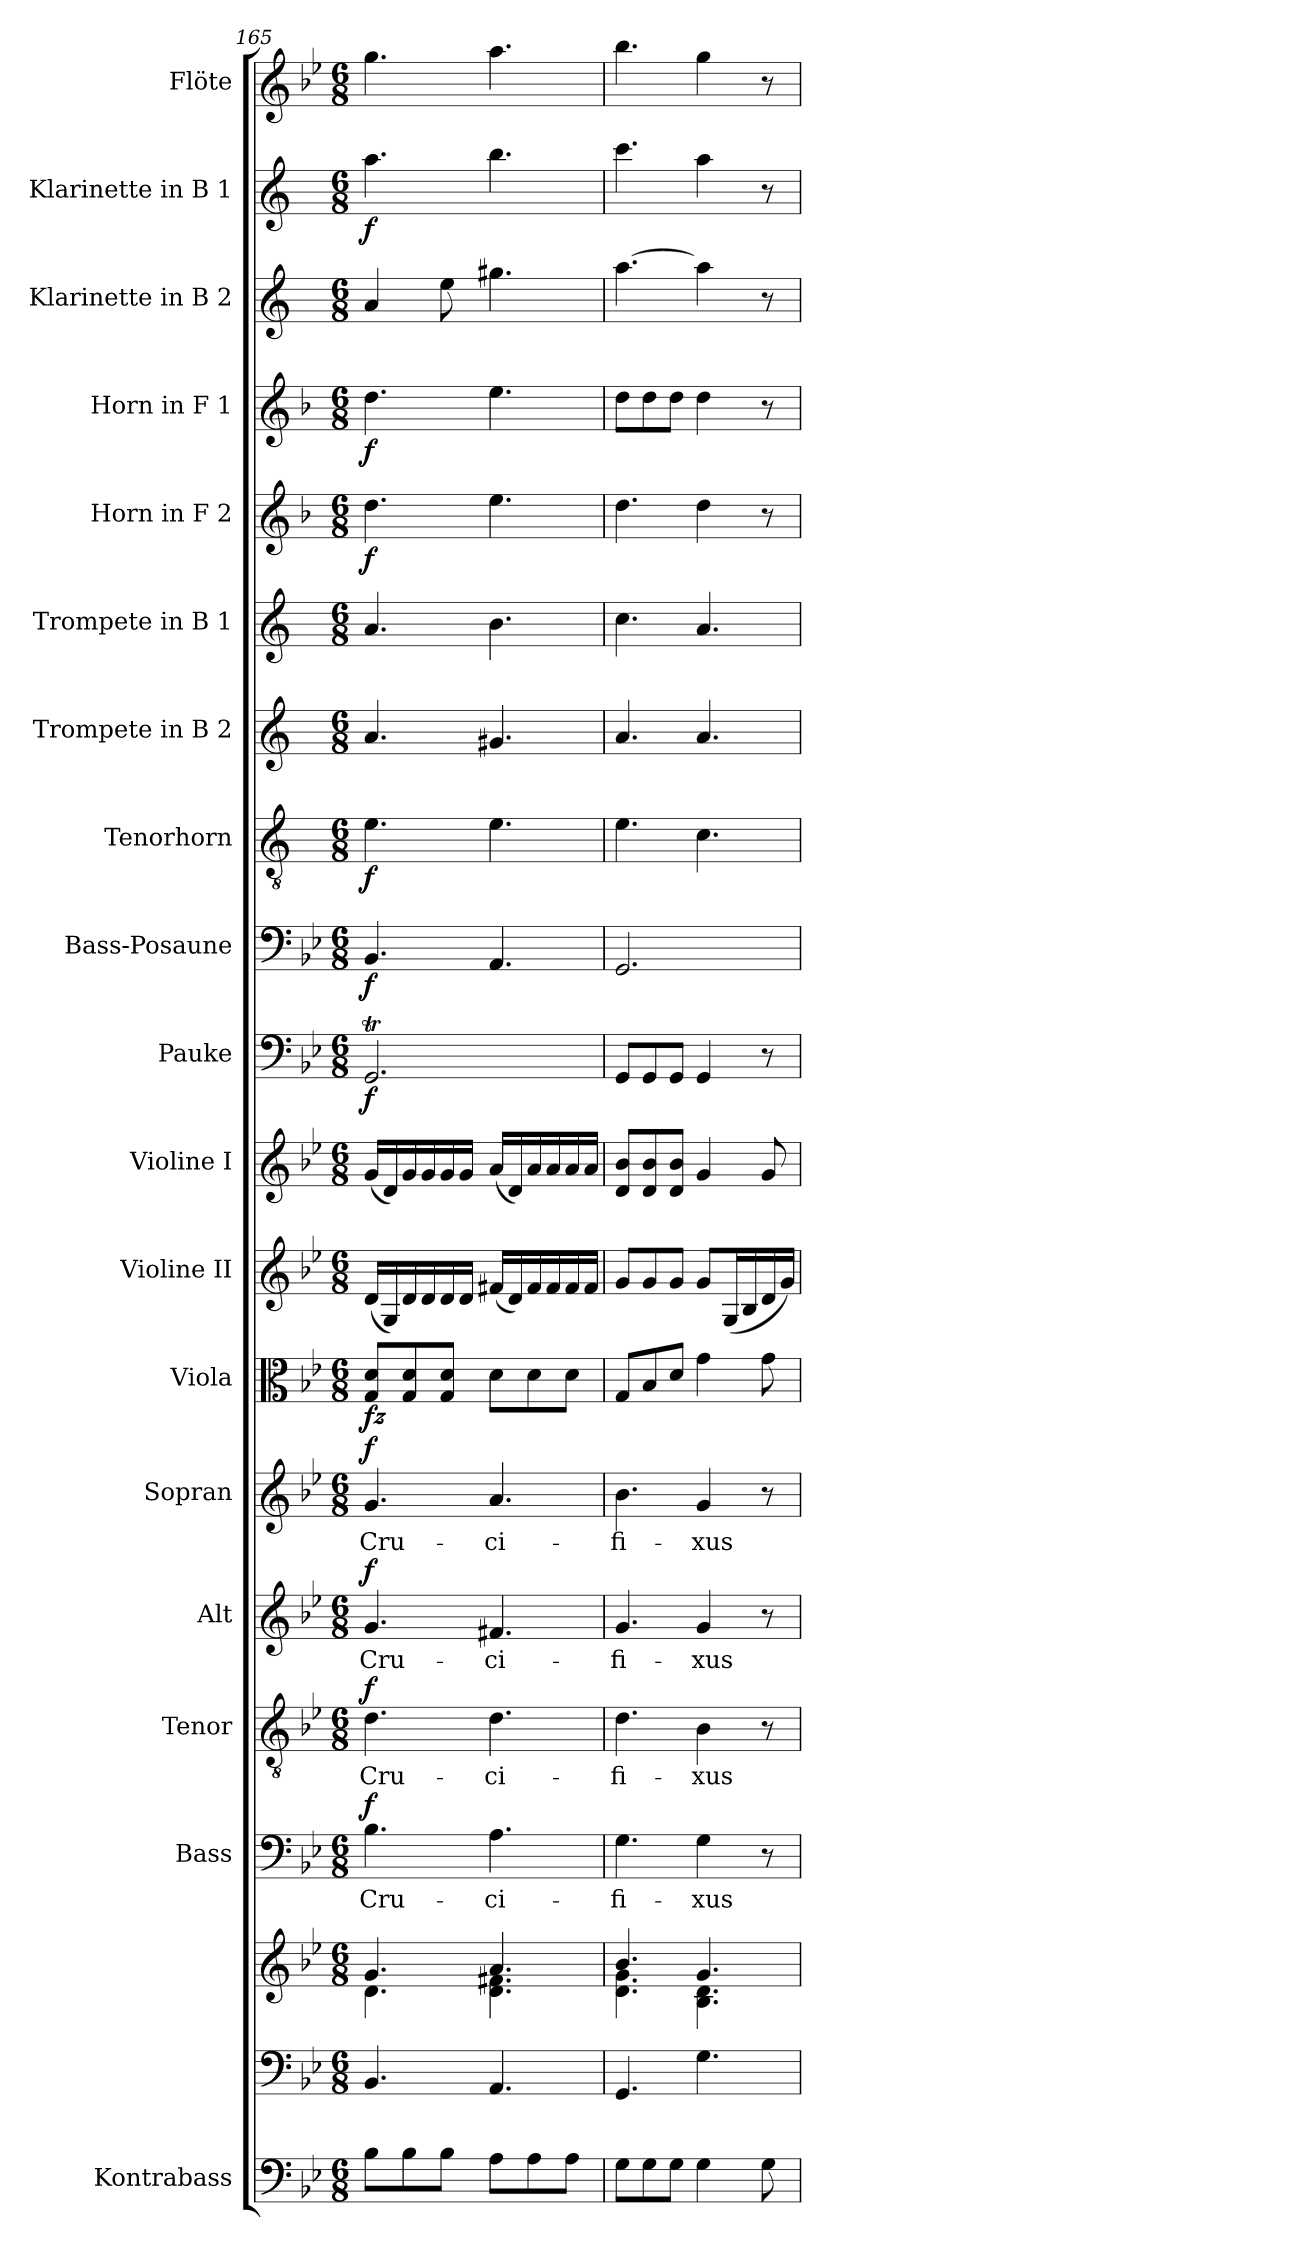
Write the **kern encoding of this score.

**kern	**kern	**kern	**kern	**text	**dynam	**kern	**text	**dynam	**kern	**text	**dynam	**kern	**text	**dynam	**kern	**dynam	**kern	**kern	**kern	**dynam	**kern	**dynam	**kern	**dynam	**kern	**kern	**kern	**dynam	**kern	**dynam	**kern	**kern	**dynam	**kern
*part19	*part18	*part18	*part17	*part17	*part17	*part16	*part16	*part16	*part15	*part15	*part15	*part14	*part14	*part14	*part13	*part13	*part12	*part11	*part10	*part10	*part9	*part9	*part8	*part8	*part7	*part6	*part5	*part5	*part4	*part4	*part3	*part2	*part2	*part1
*staff20	*staff19	*staff18	*staff17	*staff17	*staff17	*staff16	*staff16	*staff16	*staff15	*staff15	*staff15	*staff14	*staff14	*staff14	*staff13	*staff13	*staff12	*staff11	*staff10	*staff10	*staff9	*staff9	*staff8	*staff8	*staff7	*staff6	*staff5	*staff5	*staff4	*staff4	*staff3	*staff2	*staff2	*staff1
*I"Kontrabass	*	*	*I"Bass	*	*	*I"Tenor	*	*	*I"Alt	*	*	*I"Sopran	*	*	*I"Viola	*	*I"Violine II	*I"Violine I	*I"Pauke	*	*I"Bass-Posaune	*	*I"Tenorhorn	*	*I"Trompete in B 2	*I"Trompete in B 1	*I"Horn in F 2	*	*I"Horn in F 1	*	*I"Klarinette in B 2	*I"Klarinette in B 1	*	*I"Flöte
*I'Kb.	*	*	*I'B	*	*	*I'T	*	*	*I'A	*	*	*I'S	*	*	*I'Vla.	*	*I'Vl. II	*I'Vl. I	*I'Pk.	*	*I'B. Pos.	*	*I'T	*	*	*	*I'Hrn. 2	*	*I'Hrn. 1	*	*	*	*	*I'Fl.
!!LO:PB:g=z
*clefF4	*clefF4	*clefG2	*clefF4	*	*	*clefGv2	*	*	*clefG2	*	*	*clefG2	*	*	*clefC3	*	*clefG2	*clefG2	*clefF4	*	*clefF4	*	*clefGv2	*	*clefG2	*clefG2	*clefG2	*	*clefG2	*	*clefG2	*clefG2	*	*clefG2
*ITrd7c12	*	*	*	*	*	*	*	*	*	*	*	*	*	*	*	*	*	*	*	*	*	*	*ITrd1c2	*	*ITrd1c2	*ITrd1c2	*ITrd4c7	*	*ITrd4c7	*	*ITrd1c2	*ITrd1c2	*	*
*k[b-e-]	*k[b-e-]	*k[b-e-]	*k[b-e-]	*	*	*k[b-e-]	*	*	*k[b-e-]	*	*	*k[b-e-]	*	*	*k[b-e-]	*	*k[b-e-]	*k[b-e-]	*k[b-e-]	*	*k[b-e-]	*	*k[b-e-]	*	*k[b-e-]	*k[b-e-]	*k[b-e-]	*	*k[b-e-]	*	*k[b-e-]	*k[b-e-]	*	*k[b-e-]
*B-:	*B-:	*B-:	*B-:	*	*	*B-:	*	*	*B-:	*	*	*B-:	*	*	*B-:	*	*B-:	*B-:	*B-:	*	*B-:	*	*B-:	*	*B-:	*B-:	*B-:	*	*B-:	*	*B-:	*B-:	*	*B-:
*M6/8	*M6/8	*M6/8	*M6/8	*	*	*M6/8	*	*	*M6/8	*	*	*M6/8	*	*	*M6/8	*	*M6/8	*M6/8	*M6/8	*	*M6/8	*	*M6/8	*	*M6/8	*M6/8	*M6/8	*	*M6/8	*	*M6/8	*M6/8	*	*M6/8
=165	=165	=165	=165	=165	=165	=165	=165	=165	=165	=165	=165	=165	=165	=165	=165	=165	=165	=165	=165	=165	=165	=165	=165	=165	=165	=165	=165	=165	=165	=165	=165	=165	=165	=165
*	*	*^	*	*	*	*	*	*	*	*	*	*	*	*	*	*	*	*	*	*	*	*	*	*	*	*	*	*	*	*	*	*	*	*
!	!	!	!	!	!LO:LY:b	!LO:DY:a	!	!LO:LY:b	!LO:DY:a	!	!LO:LY:b	!LO:DY:a	!	!LO:LY:b	!LO:DY:a	!	!LO:DY:b	!	!	!	!LO:DY:b	!	!LO:DY:b	!	!LO:DY:b	!	!	!	!LO:DY:b	!	!LO:DY:b	!	!	!LO:DY:b	!
8BB-\L	4.BB-/	4.g/	4.d\	4.B-\	Cru-	f	4.d\	Cru-	f	4.g/	Cru-	f	4.g/	Cru-	f	8G/ 8d/L	fz	(<16d/LL	(<16g/LL	2.GGT/	f	4.BB-/	f	4.d\	f	4.g/	4.g/	4.g\	f	4.g\	f	4g/	4.gg\	f	4.gg\
.	.	.	.	.	.	.	.	.	.	.	.	.	.	.	.	.	.	16G/)	16d/)	.	.	.	.	.	.	.	.	.	.	.	.	.	.	.	.
8BB-\	.	.	.	.	.	.	.	.	.	.	.	.	.	.	.	8G/ 8d/	.	16d/	16g/	.	.	.	.	.	.	.	.	.	.	.	.	.	.	.	.
.	.	.	.	.	.	.	.	.	.	.	.	.	.	.	.	.	.	16d/	16g/	.	.	.	.	.	.	.	.	.	.	.	.	.	.	.	.
8BB-\J	.	.	.	.	.	.	.	.	.	.	.	.	.	.	.	8G/ 8d/J	.	16d/	16g/	.	.	.	.	.	.	.	.	.	.	.	.	8dd\	.	.	.
.	.	.	.	.	.	.	.	.	.	.	.	.	.	.	.	.	.	16d/JJ	16g/JJ	.	.	.	.	.	.	.	.	.	.	.	.	.	.	.	.
!	!	!	!	!	!LO:LY:b	!	!	!LO:LY:b	!	!	!LO:LY:b	!	!	!LO:LY:b	!	!	!	!	!	!	!	!	!	!	!	!	!	!	!	!	!	!	!	!	!
8AA\L	4.AA/	4.a/	4.d\ 4.f#X\	4.A\	-ci-	.	4.d\	-ci-	.	4.f#X/	-ci-	.	4.a/	-ci-	.	8d\L	.	(<16f#X/LL	(<16a/LL	.	.	4.AA/	.	4.d\	.	4.f#X/	4.a\	4.a\	.	4.a\	.	4.ff#X\	4.aa\	.	4.aa\
.	.	.	.	.	.	.	.	.	.	.	.	.	.	.	.	.	.	16d/)	16d/)	.	.	.	.	.	.	.	.	.	.	.	.	.	.	.	.
8AA\	.	.	.	.	.	.	.	.	.	.	.	.	.	.	.	8d\	.	16f#/	16a/	.	.	.	.	.	.	.	.	.	.	.	.	.	.	.	.
.	.	.	.	.	.	.	.	.	.	.	.	.	.	.	.	.	.	16f#/	16a/	.	.	.	.	.	.	.	.	.	.	.	.	.	.	.	.
8AA\J	.	.	.	.	.	.	.	.	.	.	.	.	.	.	.	8d\J	.	16f#/	16a/	.	.	.	.	.	.	.	.	.	.	.	.	.	.	.	.
.	.	.	.	.	.	.	.	.	.	.	.	.	.	.	.	.	.	16f#/JJ	16a/JJ	.	.	.	.	.	.	.	.	.	.	.	.	.	.	.	.
=166	=166	=166	=166	=166	=166	=166	=166	=166	=166	=166	=166	=166	=166	=166	=166	=166	=166	=166	=166	=166	=166	=166	=166	=166	=166	=166	=166	=166	=166	=166	=166	=166	=166	=166	=166
!	!	!	!	!	!LO:LY:b	!	!	!LO:LY:b	!	!	!LO:LY:b	!	!	!LO:LY:b	!	!	!	!	!	!	!	!	!	!	!	!	!	!	!	!	!	!	!	!	!
8GG\L	4.GG/	4.b-/	4.d\ 4.g\	4.G\	-fi-	.	4.d\	-fi-	.	4.g/	-fi-	.	4.b-\	-fi-	.	8G/L	.	8g/L	8d/ 8b-/L	8GG/L	.	2.GG/	.	4.d\	.	4.g/	4.b-\	4.g\	.	8g\L	.	[4.gg\	4.bb-\	.	4.bb-\
8GG\	.	.	.	.	.	.	.	.	.	.	.	.	.	.	.	8B-/	.	8g/	8d/ 8b-/	8GG/	.	.	.	.	.	.	.	.	.	8g\	.	.	.	.	.
8GG\J	.	.	.	.	.	.	.	.	.	.	.	.	.	.	.	8d/J	.	8g/J	8d/ 8b-/J	8GG/J	.	.	.	.	.	.	.	.	.	8g\J	.	.	.	.	.
!	!	!	!	!	!LO:LY:b	!	!	!LO:LY:b	!	!	!LO:LY:b	!	!	!LO:LY:b	!	!	!	!	!	!	!	!	!	!	!	!	!	!	!	!	!	!	!	!	!
4GG\	4.G\	4.g/	4.B-\ 4.d\	4G\	-xus	.	4B-\	-xus	.	4g/	-xus	.	4g/	-xus	.	4g\	.	8g/L	4g/	4GG/	.	.	.	4.B-\	.	4.g/	4.g/	4g\	.	4g\	.	4gg\]	4gg\	.	4gg\
.	.	.	.	.	.	.	.	.	.	.	.	.	.	.	.	.	.	(<16G/L	.	.	.	.	.	.	.	.	.	.	.	.	.	.	.	.	.
.	.	.	.	.	.	.	.	.	.	.	.	.	.	.	.	.	.	16B-/	.	.	.	.	.	.	.	.	.	.	.	.	.	.	.	.	.
8GG\	.	.	.	8r	.	.	8r	.	.	8r	.	.	8r	.	.	8g\	.	16d/	8g/	8r	.	.	.	.	.	.	.	8r	.	8r	.	8r	8r	.	8r
.	.	.	.	.	.	.	.	.	.	.	.	.	.	.	.	.	.	16g/JJ)	.	.	.	.	.	.	.	.	.	.	.	.	.	.	.	.	.
*	*	*v	*v	*	*	*	*	*	*	*	*	*	*	*	*	*	*	*	*	*	*	*	*	*	*	*	*	*	*	*	*	*	*	*	*
=	=	=	=	=	=	=	=	=	=	=	=	=	=	=	=	=	=	=	=	=	=	=	=	=	=	=	=	=	=	=	=	=	=	=
*-	*-	*-	*-	*-	*-	*-	*-	*-	*-	*-	*-	*-	*-	*-	*-	*-	*-	*-	*-	*-	*-	*-	*-	*-	*-	*-	*-	*-	*-	*-	*-	*-	*-	*-
